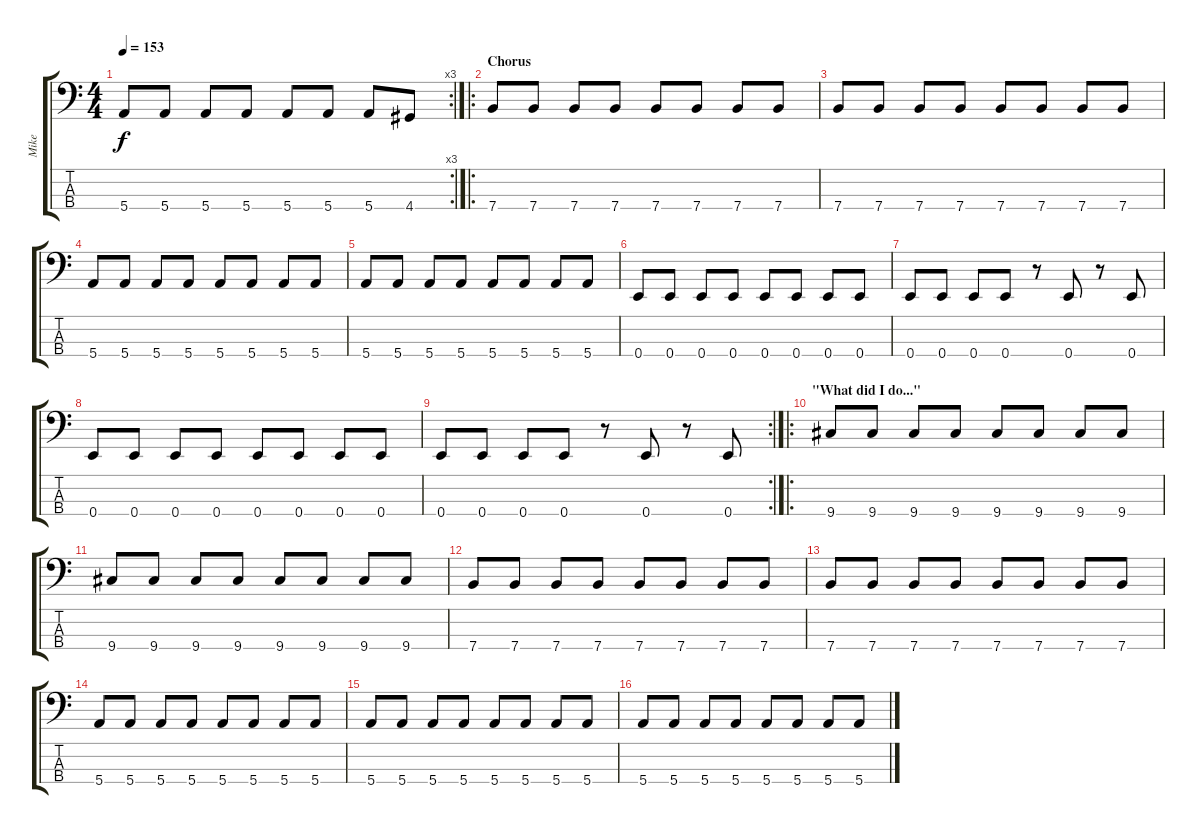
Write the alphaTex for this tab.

\track ("Mike" "Mike") {instrument electricbassfinger}
\staff {score tabs}
\tuning (G2 D2 A1 E1) {hide}
\rc 3
\ts (4 4)
\tempo 153
\clef f4
\ks c
5.4.8{dy f} 5.4.8 5.4.8 5.4.8 5.4.8 5.4.8 5.4.8 4.4.8 |
\ro
\section ("" "Chorus")
7.4.8 7.4.8 7.4.8 7.4.8 7.4.8 7.4.8 7.4.8 7.4.8 |
7.4.8 7.4.8 7.4.8 7.4.8 7.4.8 7.4.8 7.4.8 7.4.8 |
5.4.8 5.4.8 5.4.8 5.4.8 5.4.8 5.4.8 5.4.8 5.4.8 |
5.4.8 5.4.8 5.4.8 5.4.8 5.4.8 5.4.8 5.4.8 5.4.8 |
0.4.8 0.4.8 0.4.8 0.4.8 0.4.8 0.4.8 0.4.8 0.4.8 |
0.4.8 0.4.8 0.4.8 0.4.8 r.8 0.4.8 r.8 0.4.8 |
0.4.8 0.4.8 0.4.8 0.4.8 0.4.8 0.4.8 0.4.8 0.4.8 |
\rc 2
0.4.8 0.4.8 0.4.8 0.4.8 r.8 0.4.8 r.8 0.4.8 |
\ro
\section ("" "\"What did I do...\"")
9.4.8 9.4.8 9.4.8 9.4.8 9.4.8 9.4.8 9.4.8 9.4.8 |
9.4.8 9.4.8 9.4.8 9.4.8 9.4.8 9.4.8 9.4.8 9.4.8 |
7.4.8 7.4.8 7.4.8 7.4.8 7.4.8 7.4.8 7.4.8 7.4.8 |
7.4.8 7.4.8 7.4.8 7.4.8 7.4.8 7.4.8 7.4.8 7.4.8 |
5.4.8 5.4.8 5.4.8 5.4.8 5.4.8 5.4.8 5.4.8 5.4.8 |
5.4.8 5.4.8 5.4.8 5.4.8 5.4.8 5.4.8 5.4.8 5.4.8 |
5.4.8 5.4.8 5.4.8 5.4.8 5.4.8 5.4.8 5.4.8 5.4.8
